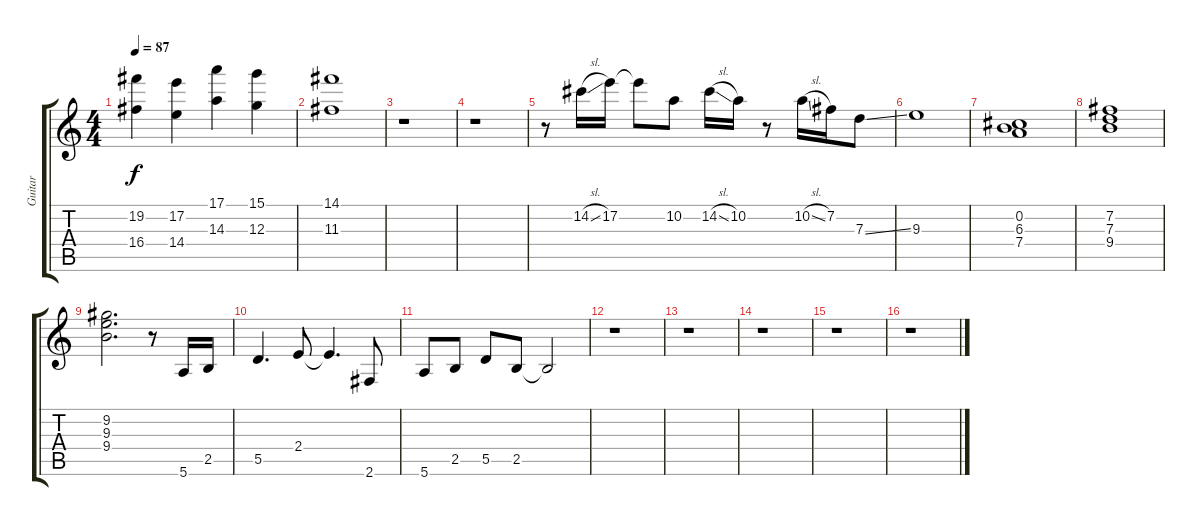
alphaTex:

\track ("Guitar" "Guitar") {instrument electricguitarclean}
\staff {score tabs}
\tuning (E4 B3 G3 D3 A2 E2) {hide}
\ts (4 4)
\tempo 87
\clef g2
\ks c
(19.2 16.4).4{dy f} (17.2 14.4).4 (17.1 14.3).4 (15.1 12.3).4 |
(14.1 11.3).1 |
r.1 |
r.1 |
r.8 14.2{sl}.16 17.2.16 17.2{t}.8 10.2.8 14.2{sl}.16 10.2.16 r.8 10.2{sl}.16 7.2.16 7.3{ss}.8 |
9.3.1 |
(0.2 6.3 7.4).1 |
(7.2 7.3 9.4).1 |
(9.2 9.3 9.4).2{d} r.8 5.6.16 2.5.16 |
5.5.4{d} 2.4.8 2.4{t}.4{d} 2.6.8 |
5.6.8 2.5.8 5.5.8 2.5.8 2.5{t}.2 |
r.1 |
r.1 |
r.1 |
r.1 |
r.1
